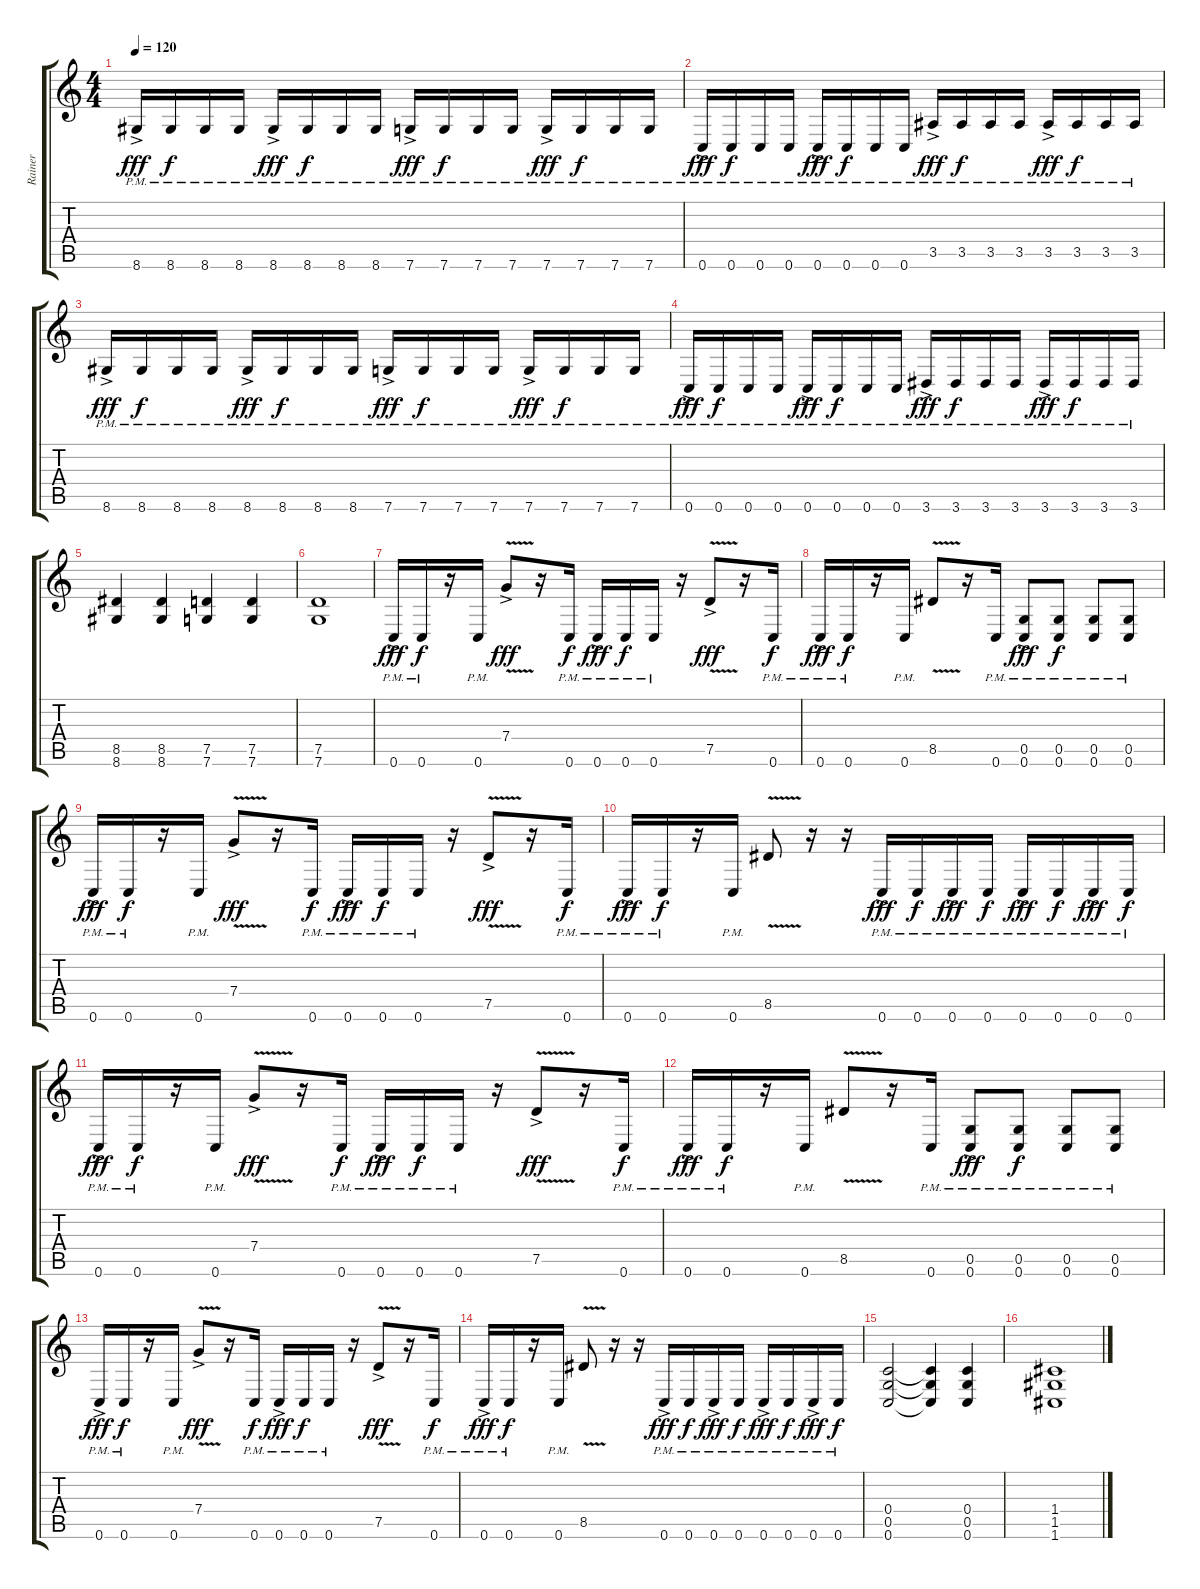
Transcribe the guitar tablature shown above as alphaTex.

\track ("Rainer" "Rainer") {instrument distortionguitar}
\staff {score tabs}
\tuning (D4 A3 F3 C3 G2 C2) {hide}
\ts (4 4)
\tempo 120
\clef g2
\ks c
8.6{ac pm}.16{dy fff} 8.6{pm}.16{dy f} 8.6{pm}.16 8.6{pm}.16 8.6{ac pm}.16{dy fff} 8.6{pm}.16{dy f} 8.6{pm}.16 8.6{pm}.16 7.6{ac pm}.16{dy fff} 7.6{pm}.16{dy f} 7.6{pm}.16 7.6{pm}.16 7.6{ac pm}.16{dy fff} 7.6{pm}.16{dy f} 7.6{pm}.16 7.6{pm}.16 |
0.6{ac pm}.16{dy fff} 0.6{pm}.16{dy f} 0.6{pm}.16 0.6{pm}.16 0.6{ac pm}.16{dy fff} 0.6{pm}.16{dy f} 0.6{pm}.16 0.6{pm}.16 3.5{ac pm}.16{dy fff} 3.5{pm}.16{dy f} 3.5{pm}.16 3.5{pm}.16 3.5{ac pm}.16{dy fff} 3.5{pm}.16{dy f} 3.5{pm}.16 3.5{pm}.16 |
8.6{ac pm}.16{dy fff} 8.6{pm}.16{dy f} 8.6{pm}.16 8.6{pm}.16 8.6{ac pm}.16{dy fff} 8.6{pm}.16{dy f} 8.6{pm}.16 8.6{pm}.16 7.6{ac pm}.16{dy fff} 7.6{pm}.16{dy f} 7.6{pm}.16 7.6{pm}.16 7.6{ac pm}.16{dy fff} 7.6{pm}.16{dy f} 7.6{pm}.16 7.6{pm}.16 |
0.6{ac pm}.16{dy fff} 0.6{pm}.16{dy f} 0.6{pm}.16 0.6{pm}.16 0.6{ac pm}.16{dy fff} 0.6{pm}.16{dy f} 0.6{pm}.16 0.6{pm}.16 3.6{ac pm}.16{dy fff} 3.6{pm}.16{dy f} 3.6{pm}.16 3.6{pm}.16 3.6{ac pm}.16{dy fff} 3.6{pm}.16{dy f} 3.6{pm}.16 3.6{pm}.16 |
(8.5 8.6).4 (8.5 8.6).4 (7.5 7.6).4 (7.5 7.6).4 |
(7.5 7.6).1 |
0.6{ac pm}.16{dy fff} 0.6{pm}.16{dy f} r.16 0.6{pm}.16 7.4{v ac}.8{dy fff} r.16 0.6{pm}.16{dy f} 0.6{ac pm}.16{dy fff} 0.6{pm}.16{dy f} 0.6{pm}.16 r.16 7.5{v ac}.8{dy fff} r.16 0.6{pm}.16{dy f} |
0.6{ac pm}.16{dy fff} 0.6{pm}.16{dy f} r.16 0.6{pm}.16 8.5{v}.8 r.16 0.6{pm}.16 (0.5{ac pm} 0.6).8{dy fff} (0.5{pm} 0.6).8{dy f} (0.5{pm} 0.6).8 (0.5{pm} 0.6).8 |
0.6{ac pm}.16{dy fff} 0.6{pm}.16{dy f} r.16 0.6{pm}.16 7.4{v ac}.8{dy fff} r.16 0.6{pm}.16{dy f} 0.6{ac pm}.16{dy fff} 0.6{pm}.16{dy f} 0.6{pm}.16 r.16 7.5{v ac}.8{dy fff} r.16 0.6{pm}.16{dy f} |
0.6{ac pm}.16{dy fff} 0.6{pm}.16{dy f} r.16 0.6{pm}.16 8.5{v}.8 r.16 r.16 0.6{ac pm}.16{dy fff} 0.6{pm}.16{dy f} 0.6{ac pm}.16{dy fff} 0.6{pm}.16{dy f} 0.6{ac pm}.16{dy fff} 0.6{pm}.16{dy f} 0.6{ac pm}.16{dy fff} 0.6{pm}.16{dy f} |
0.6{ac pm}.16{dy fff} 0.6{pm}.16{dy f} r.16 0.6{pm}.16 7.4{v ac}.8{dy fff} r.16 0.6{pm}.16{dy f} 0.6{ac pm}.16{dy fff} 0.6{pm}.16{dy f} 0.6{pm}.16 r.16 7.5{v ac}.8{dy fff} r.16 0.6{pm}.16{dy f} |
0.6{ac pm}.16{dy fff} 0.6{pm}.16{dy f} r.16 0.6{pm}.16 8.5{v}.8 r.16 0.6{pm}.16 (0.5{ac pm} 0.6).8{dy fff} (0.5{pm} 0.6).8{dy f} (0.5{pm} 0.6).8 (0.5{pm} 0.6).8 |
0.6{ac pm}.16{dy fff} 0.6{pm}.16{dy f} r.16 0.6{pm}.16 7.4{v ac}.8{dy fff} r.16 0.6{pm}.16{dy f} 0.6{ac pm}.16{dy fff} 0.6{pm}.16{dy f} 0.6{pm}.16 r.16 7.5{v ac}.8{dy fff} r.16 0.6{pm}.16{dy f} |
0.6{ac pm}.16{dy fff} 0.6{pm}.16{dy f} r.16 0.6{pm}.16 8.5{v}.8 r.16 r.16 0.6{ac pm}.16{dy fff} 0.6{pm}.16{dy f} 0.6{ac pm}.16{dy fff} 0.6{pm}.16{dy f} 0.6{ac pm}.16{dy fff} 0.6{pm}.16{dy f} 0.6{ac pm}.16{dy fff} 0.6{pm}.16{dy f} |
(0.4 0.5 0.6).2 (0.4{t} 0.5{t} 0.6{t}).4 (0.4 0.5 0.6).4 |
(1.4 1.5 1.6).1
